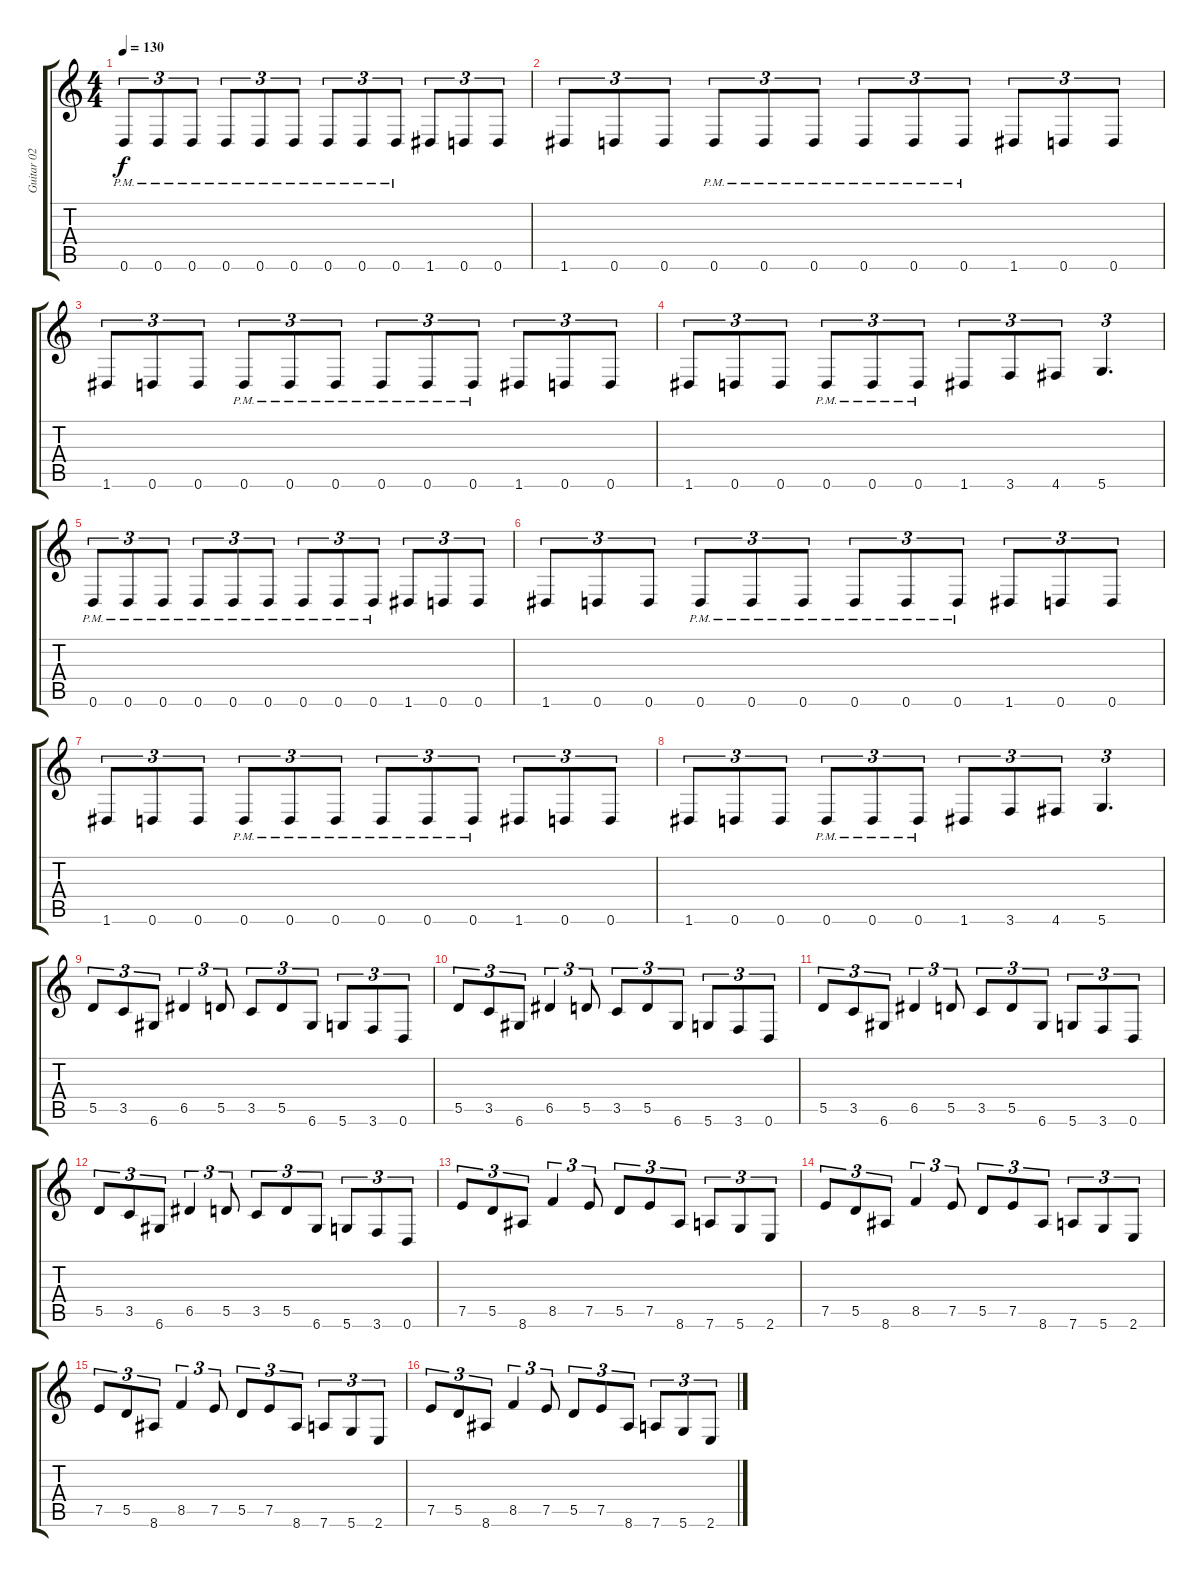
\track ("Guitar 02" "Guitar 02") {mute instrument distortionguitar}
\staff {score tabs}
\tuning (E4 B3 G3 D3 A2 D2) {hide}
\ts (4 4)
\tempo 130
\clef g2
\ks c
0.6{pm}.8{tu (3 2) dy f} 0.6{pm}.8{tu (3 2)} 0.6{pm}.8{tu (3 2)} 0.6{pm}.8{tu (3 2)} 0.6{pm}.8{tu (3 2)} 0.6{pm}.8{tu (3 2)} 0.6{pm}.8{tu (3 2)} 0.6{pm}.8{tu (3 2)} 0.6{pm}.8{tu (3 2)} 1.6.8{tu (3 2)} 0.6.8{tu (3 2)} 0.6.8{tu (3 2)} |
1.6.8{tu (3 2)} 0.6.8{tu (3 2)} 0.6.8{tu (3 2)} 0.6{pm}.8{tu (3 2)} 0.6{pm}.8{tu (3 2)} 0.6{pm}.8{tu (3 2)} 0.6{pm}.8{tu (3 2)} 0.6{pm}.8{tu (3 2)} 0.6{pm}.8{tu (3 2)} 1.6.8{tu (3 2)} 0.6.8{tu (3 2)} 0.6.8{tu (3 2)} |
1.6.8{tu (3 2)} 0.6.8{tu (3 2)} 0.6.8{tu (3 2)} 0.6{pm}.8{tu (3 2)} 0.6{pm}.8{tu (3 2)} 0.6{pm}.8{tu (3 2)} 0.6{pm}.8{tu (3 2)} 0.6{pm}.8{tu (3 2)} 0.6{pm}.8{tu (3 2)} 1.6.8{tu (3 2)} 0.6.8{tu (3 2)} 0.6.8{tu (3 2)} |
1.6.8{tu (3 2)} 0.6.8{tu (3 2)} 0.6.8{tu (3 2)} 0.6{pm}.8{tu (3 2)} 0.6{pm}.8{tu (3 2)} 0.6{pm}.8{tu (3 2)} 1.6.8{tu (3 2)} 3.6.8{tu (3 2)} 4.6.8{tu (3 2)} 5.6.4{d tu (3 2)} |
0.6{pm}.8{tu (3 2)} 0.6{pm}.8{tu (3 2)} 0.6{pm}.8{tu (3 2)} 0.6{pm}.8{tu (3 2)} 0.6{pm}.8{tu (3 2)} 0.6{pm}.8{tu (3 2)} 0.6{pm}.8{tu (3 2)} 0.6{pm}.8{tu (3 2)} 0.6{pm}.8{tu (3 2)} 1.6.8{tu (3 2)} 0.6.8{tu (3 2)} 0.6.8{tu (3 2)} |
1.6.8{tu (3 2)} 0.6.8{tu (3 2)} 0.6.8{tu (3 2)} 0.6{pm}.8{tu (3 2)} 0.6{pm}.8{tu (3 2)} 0.6{pm}.8{tu (3 2)} 0.6{pm}.8{tu (3 2)} 0.6{pm}.8{tu (3 2)} 0.6{pm}.8{tu (3 2)} 1.6.8{tu (3 2)} 0.6.8{tu (3 2)} 0.6.8{tu (3 2)} |
1.6.8{tu (3 2)} 0.6.8{tu (3 2)} 0.6.8{tu (3 2)} 0.6{pm}.8{tu (3 2)} 0.6{pm}.8{tu (3 2)} 0.6{pm}.8{tu (3 2)} 0.6{pm}.8{tu (3 2)} 0.6{pm}.8{tu (3 2)} 0.6{pm}.8{tu (3 2)} 1.6.8{tu (3 2)} 0.6.8{tu (3 2)} 0.6.8{tu (3 2)} |
1.6.8{tu (3 2)} 0.6.8{tu (3 2)} 0.6.8{tu (3 2)} 0.6{pm}.8{tu (3 2)} 0.6{pm}.8{tu (3 2)} 0.6{pm}.8{tu (3 2)} 1.6.8{tu (3 2)} 3.6.8{tu (3 2)} 4.6.8{tu (3 2)} 5.6.4{d tu (3 2)} |
5.5.8{tu (3 2)} 3.5.8{tu (3 2)} 6.6.8{tu (3 2)} 6.5.4{tu (3 2)} 5.5.8{tu (3 2)} 3.5.8{tu (3 2)} 5.5.8{tu (3 2)} 6.6.8{tu (3 2)} 5.6.8{tu (3 2)} 3.6.8{tu (3 2)} 0.6.8{tu (3 2)} |
5.5.8{tu (3 2)} 3.5.8{tu (3 2)} 6.6.8{tu (3 2)} 6.5.4{tu (3 2)} 5.5.8{tu (3 2)} 3.5.8{tu (3 2)} 5.5.8{tu (3 2)} 6.6.8{tu (3 2)} 5.6.8{tu (3 2)} 3.6.8{tu (3 2)} 0.6.8{tu (3 2)} |
5.5.8{tu (3 2)} 3.5.8{tu (3 2)} 6.6.8{tu (3 2)} 6.5.4{tu (3 2)} 5.5.8{tu (3 2)} 3.5.8{tu (3 2)} 5.5.8{tu (3 2)} 6.6.8{tu (3 2)} 5.6.8{tu (3 2)} 3.6.8{tu (3 2)} 0.6.8{tu (3 2)} |
5.5.8{tu (3 2)} 3.5.8{tu (3 2)} 6.6.8{tu (3 2)} 6.5.4{tu (3 2)} 5.5.8{tu (3 2)} 3.5.8{tu (3 2)} 5.5.8{tu (3 2)} 6.6.8{tu (3 2)} 5.6.8{tu (3 2)} 3.6.8{tu (3 2)} 0.6.8{tu (3 2)} |
7.5.8{tu (3 2)} 5.5.8{tu (3 2)} 8.6.8{tu (3 2)} 8.5.4{tu (3 2)} 7.5.8{tu (3 2)} 5.5.8{tu (3 2)} 7.5.8{tu (3 2)} 8.6.8{tu (3 2)} 7.6.8{tu (3 2)} 5.6.8{tu (3 2)} 2.6.8{tu (3 2)} |
7.5.8{tu (3 2)} 5.5.8{tu (3 2)} 8.6.8{tu (3 2)} 8.5.4{tu (3 2)} 7.5.8{tu (3 2)} 5.5.8{tu (3 2)} 7.5.8{tu (3 2)} 8.6.8{tu (3 2)} 7.6.8{tu (3 2)} 5.6.8{tu (3 2)} 2.6.8{tu (3 2)} |
7.5.8{tu (3 2)} 5.5.8{tu (3 2)} 8.6.8{tu (3 2)} 8.5.4{tu (3 2)} 7.5.8{tu (3 2)} 5.5.8{tu (3 2)} 7.5.8{tu (3 2)} 8.6.8{tu (3 2)} 7.6.8{tu (3 2)} 5.6.8{tu (3 2)} 2.6.8{tu (3 2)} |
7.5.8{tu (3 2)} 5.5.8{tu (3 2)} 8.6.8{tu (3 2)} 8.5.4{tu (3 2)} 7.5.8{tu (3 2)} 5.5.8{tu (3 2)} 7.5.8{tu (3 2)} 8.6.8{tu (3 2)} 7.6.8{tu (3 2)} 5.6.8{tu (3 2)} 2.6.8{tu (3 2)}
